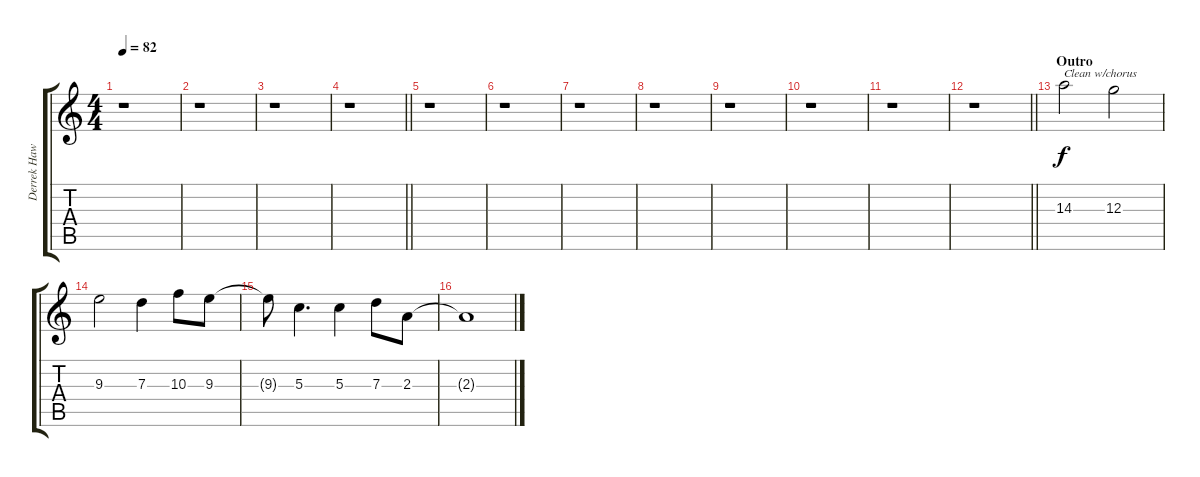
\track ("Derrek Hawkins (Lead Guitar)" "Derrek Haw") {instrument distortionguitar}
\staff {score tabs}
\tuning (E4 B3 G3 D3 A2 D2) {hide}
\ts (4 4)
\tempo 82
\clef g2
\ks c
r.1{dy f} |
r.1 |
r.1 |
\barLineRight lightlight
r.1 |
r.1 |
r.1 |
r.1 |
r.1 |
r.1 |
r.1 |
r.1 |
\barLineRight lightlight
r.1 |
\section ("" "Outro")
14.3.2{txt "Clean w/chorus" volume 12 instrument electricguitarjazz} 12.3.2 |
9.3.2 7.3.4 10.3.8 9.3.8 |
9.3{t}.8 5.3.4{d} 5.3.4 7.3.8 2.3.8 |
2.3{t}.1{volume 0}
